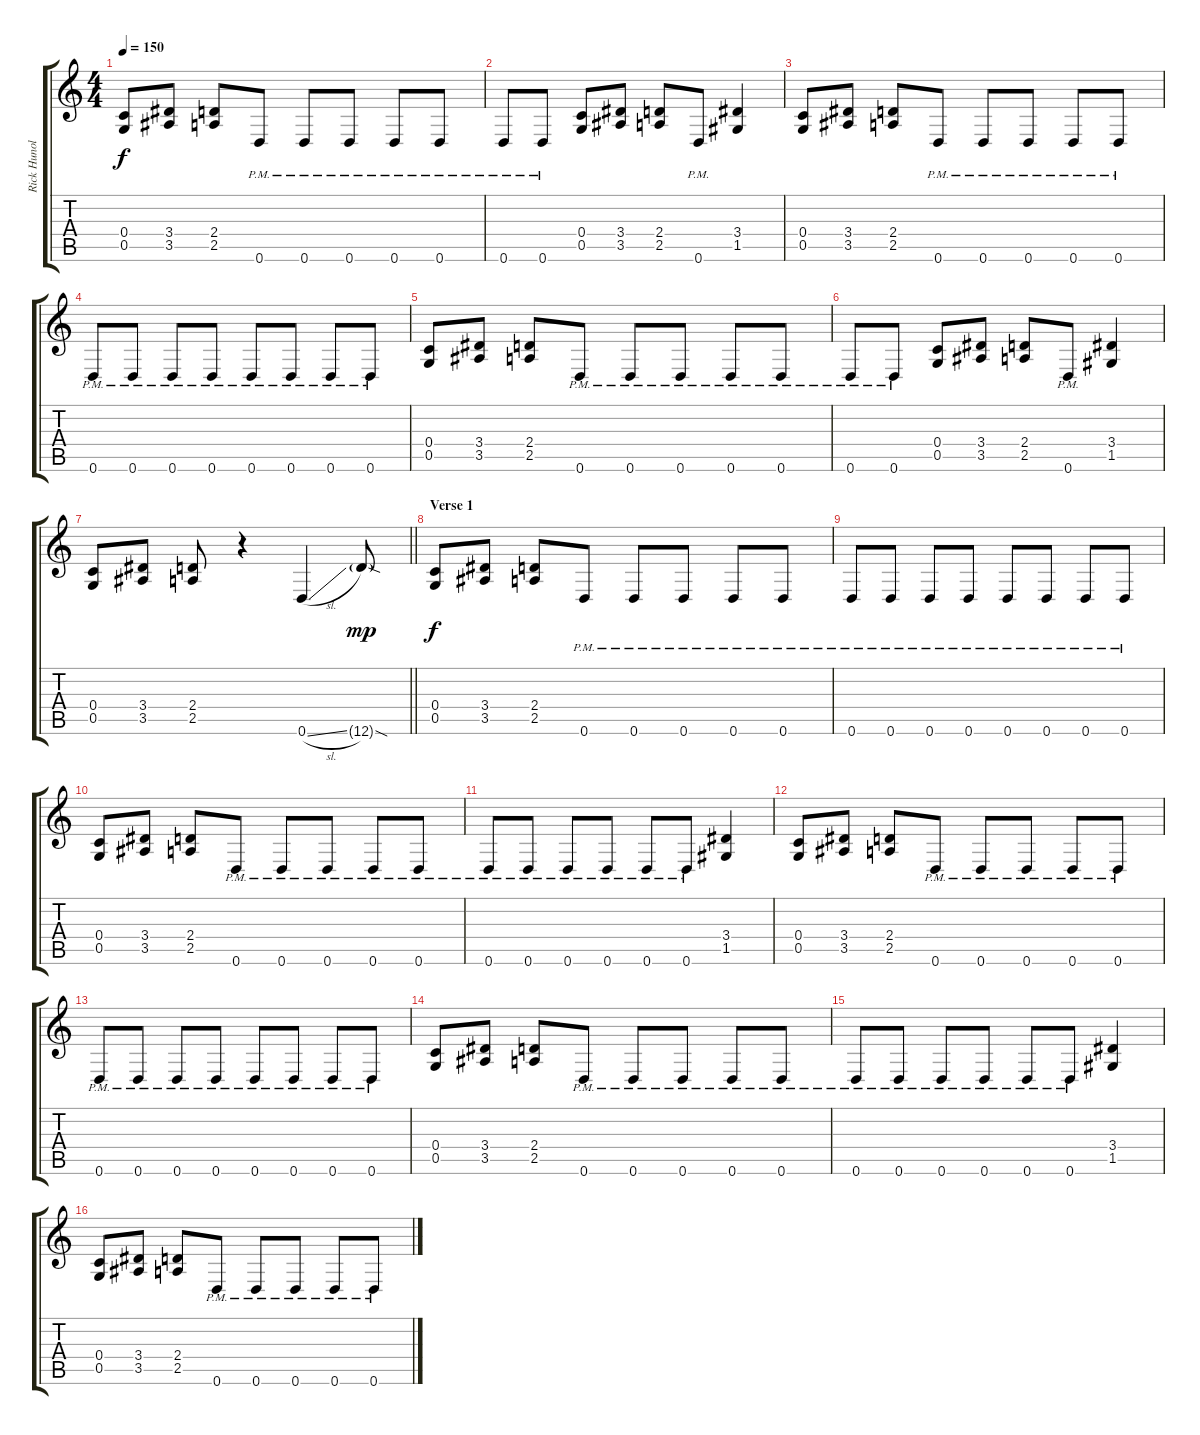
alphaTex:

\track ("Rick Hunolt" "Rick Hunol") {instrument distortionguitar}
\staff {score tabs}
\tuning (D4 A3 F3 C3 G2 D2) {hide}
\ts (4 4)
\tempo 150
\clef g2
\ks c
(0.4 0.5).8{dy f} (3.4 3.5).8 (2.4 2.5).8 0.6{pm}.8 0.6{pm}.8 0.6{pm}.8 0.6{pm}.8 0.6{pm}.8 |
0.6{pm}.8 0.6{pm}.8 (0.4 0.5).8 (3.4 3.5).8 (2.4 2.5).8 0.6{pm}.8 (3.4 1.5).4 |
(0.4 0.5).8 (3.4 3.5).8 (2.4 2.5).8 0.6{pm}.8 0.6{pm}.8 0.6{pm}.8 0.6{pm}.8 0.6{pm}.8 |
0.6{pm}.8 0.6{pm}.8 0.6{pm}.8 0.6{pm}.8 0.6{pm}.8 0.6{pm}.8 0.6{pm}.8 0.6{pm}.8 |
(0.4 0.5).8 (3.4 3.5).8 (2.4 2.5).8 0.6{pm}.8 0.6{pm}.8 0.6{pm}.8 0.6{pm}.8 0.6{pm}.8 |
0.6{pm}.8 0.6{pm}.8 (0.4 0.5).8 (3.4 3.5).8 (2.4 2.5).8 0.6{pm}.8 (3.4 1.5).4 |
\barLineRight lightlight
(0.4 0.5).8 (3.4 3.5).8 (2.4 2.5).8 r.4 0.6{sl}.4 12.6{sod g}.8{dy mp} |
\section ("" "Verse 1")
(0.4 0.5).8{dy f} (3.4 3.5).8 (2.4 2.5).8 0.6{pm}.8 0.6{pm}.8 0.6{pm}.8 0.6{pm}.8 0.6{pm}.8 |
0.6{pm}.8 0.6{pm}.8 0.6{pm}.8 0.6{pm}.8 0.6{pm}.8 0.6{pm}.8 0.6{pm}.8 0.6{pm}.8 |
(0.4 0.5).8 (3.4 3.5).8 (2.4 2.5).8 0.6{pm}.8 0.6{pm}.8 0.6{pm}.8 0.6{pm}.8 0.6{pm}.8 |
0.6{pm}.8 0.6{pm}.8 0.6{pm}.8 0.6{pm}.8 0.6{pm}.8 0.6{pm}.8 (3.4 1.5).4 |
(0.4 0.5).8 (3.4 3.5).8 (2.4 2.5).8 0.6{pm}.8 0.6{pm}.8 0.6{pm}.8 0.6{pm}.8 0.6{pm}.8 |
0.6{pm}.8 0.6{pm}.8 0.6{pm}.8 0.6{pm}.8 0.6{pm}.8 0.6{pm}.8 0.6{pm}.8 0.6{pm}.8 |
(0.4 0.5).8 (3.4 3.5).8 (2.4 2.5).8 0.6{pm}.8 0.6{pm}.8 0.6{pm}.8 0.6{pm}.8 0.6{pm}.8 |
0.6{pm}.8 0.6{pm}.8 0.6{pm}.8 0.6{pm}.8 0.6{pm}.8 0.6{pm}.8 (3.4 1.5).4 |
(0.4 0.5).8 (3.4 3.5).8 (2.4 2.5).8 0.6{pm}.8 0.6{pm}.8 0.6{pm}.8 0.6{pm}.8 0.6{pm}.8
